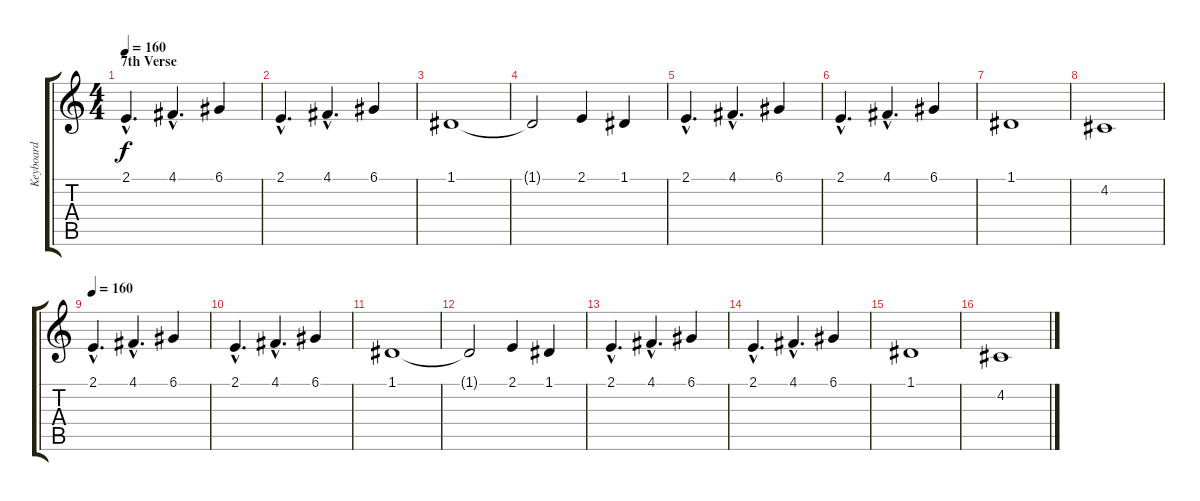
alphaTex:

\track ("Keyboard" "Keyboard") {instrument stringensemble2}
\staff {score tabs}
\tuning (D4 A3 F3 C3 G2 D2) {hide}
\ts (4 4)
\section ("" "7th Verse")
\tempo 160
\clef g2
\ks c
2.1{hac}.4{d dy f volume 12 instrument choiraahs} 4.1{hac}.4{d} 6.1.4 |
2.1{hac}.4{d} 4.1{hac}.4{d} 6.1.4 |
1.1.1 |
1.1{t}.2 2.1.4 1.1.4 |
2.1{hac}.4{d volume 12 instrument choiraahs} 4.1{hac}.4{d} 6.1.4 |
2.1{hac}.4{d} 4.1{hac}.4{d} 6.1.4 |
1.1.1 |
4.2.1 |
\tempo 160
2.1{hac}.4{d volume 12 instrument choiraahs} 4.1{hac}.4{d} 6.1.4 |
2.1{hac}.4{d} 4.1{hac}.4{d} 6.1.4 |
1.1.1 |
1.1{t}.2 2.1.4 1.1.4 |
2.1{hac}.4{d volume 12 instrument choiraahs} 4.1{hac}.4{d} 6.1.4 |
2.1{hac}.4{d} 4.1{hac}.4{d} 6.1.4 |
1.1.1 |
4.2.1
